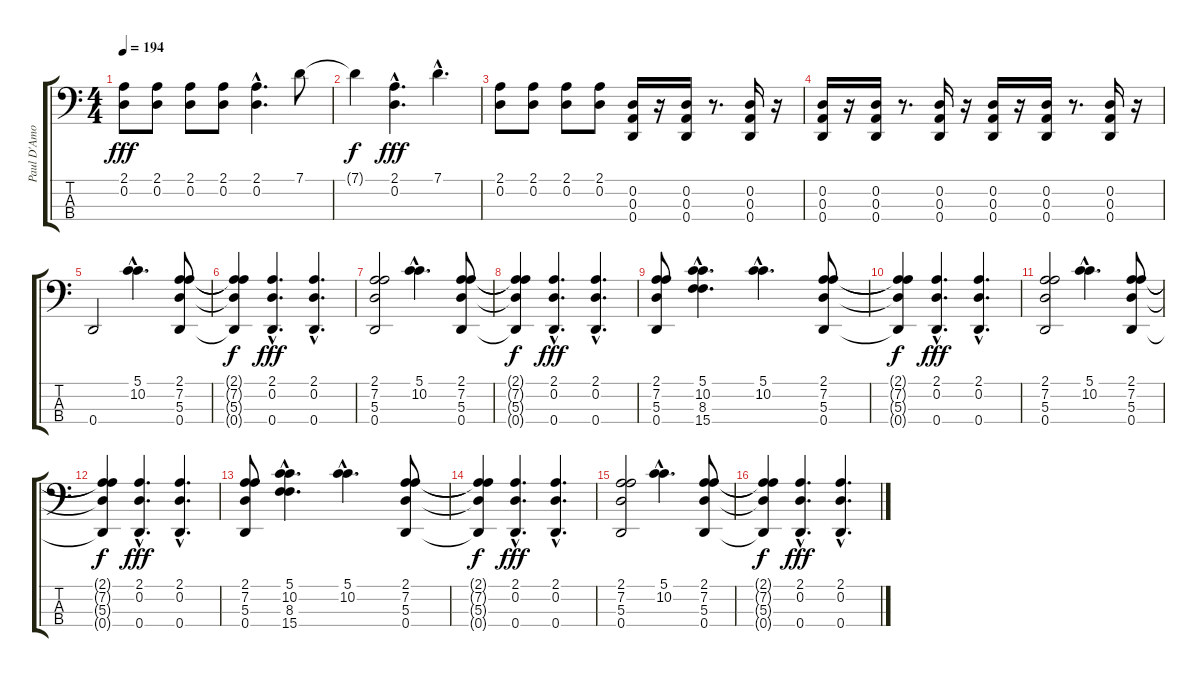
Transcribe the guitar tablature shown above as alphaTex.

\track ("Paul D'Amour" "Paul D'Amo") {instrument electricbasspick}
\staff {score tabs}
\tuning (G2 D2 A1 D1) {hide}
\ts (4 4)
\tempo 194
\clef f4
\ks c
(2.1 0.2).8{dy fff} (2.1 0.2).8 (2.1 0.2).8 (2.1 0.2).8 (2.1{hac} 0.2{hac}).4{d} 7.1.8 |
7.1{t}.4{dy f} (2.1{hac} 0.2{hac}).4{d dy fff} 7.1{hac}.4{d} |
(2.1 0.2).8 (2.1 0.2).8 (2.1 0.2).8 (2.1 0.2).8 (0.2 0.3 0.4).16 r.16 (0.2 0.3 0.4).16 r.8{d} (0.2 0.3 0.4).16 r.16 |
(0.2 0.3 0.4).16 r.16 (0.2 0.3 0.4).16 r.8{d} (0.2 0.3 0.4).16 r.16 (0.2 0.3 0.4).16 r.16 (0.2 0.3 0.4).16 r.8{d} (0.2 0.3 0.4).16 r.16 |
0.4.2 (5.1{hac} 10.2{hac}).4{d} (2.1 7.2 5.3 0.4).8 |
(2.1{t} 7.2{t} 5.3{t} 0.4{t}).4{dy f} (2.1{hac} 0.2{hac} 0.4{hac}).4{d dy fff} (2.1{hac} 0.2{hac} 0.4{hac}).4{d} |
(2.1 7.2 5.3 0.4).2 (5.1{hac} 10.2{hac}).4{d} (2.1 7.2 5.3 0.4).8 |
(2.1{t} 7.2{t} 5.3{t} 0.4{t}).4{dy f} (2.1{hac} 0.2{hac} 0.4{hac}).4{d dy fff} (2.1{hac} 0.2{hac} 0.4{hac}).4{d} |
(2.1 7.2 5.3 0.4).8 (5.1{hac} 10.2{hac} 8.3{hac} 15.4{hac}).4{d} (5.1{hac} 10.2{hac}).4{d} (2.1 7.2 5.3 0.4).8 |
(2.1{t} 7.2{t} 5.3{t} 0.4{t}).4{dy f} (2.1{hac} 0.2{hac} 0.4{hac}).4{d dy fff} (2.1{hac} 0.2{hac} 0.4{hac}).4{d} |
(2.1 7.2 5.3 0.4).2 (5.1{hac} 10.2{hac}).4{d} (2.1 7.2 5.3 0.4).8 |
(2.1{t} 7.2{t} 5.3{t} 0.4{t}).4{dy f} (2.1{hac} 0.2{hac} 0.4{hac}).4{d dy fff} (2.1{hac} 0.2{hac} 0.4{hac}).4{d} |
(2.1 7.2 5.3 0.4).8 (5.1{hac} 10.2{hac} 8.3{hac} 15.4{hac}).4{d} (5.1{hac} 10.2{hac}).4{d} (2.1 7.2 5.3 0.4).8 |
(2.1{t} 7.2{t} 5.3{t} 0.4{t}).4{dy f} (2.1{hac} 0.2{hac} 0.4{hac}).4{d dy fff} (2.1{hac} 0.2{hac} 0.4{hac}).4{d} |
(2.1 7.2 5.3 0.4).2 (5.1{hac} 10.2{hac}).4{d} (2.1 7.2 5.3 0.4).8 |
(2.1{t} 7.2{t} 5.3{t} 0.4{t}).4{dy f} (2.1{hac} 0.2{hac} 0.4{hac}).4{d dy fff} (2.1{hac} 0.2{hac} 0.4{hac}).4{d}
